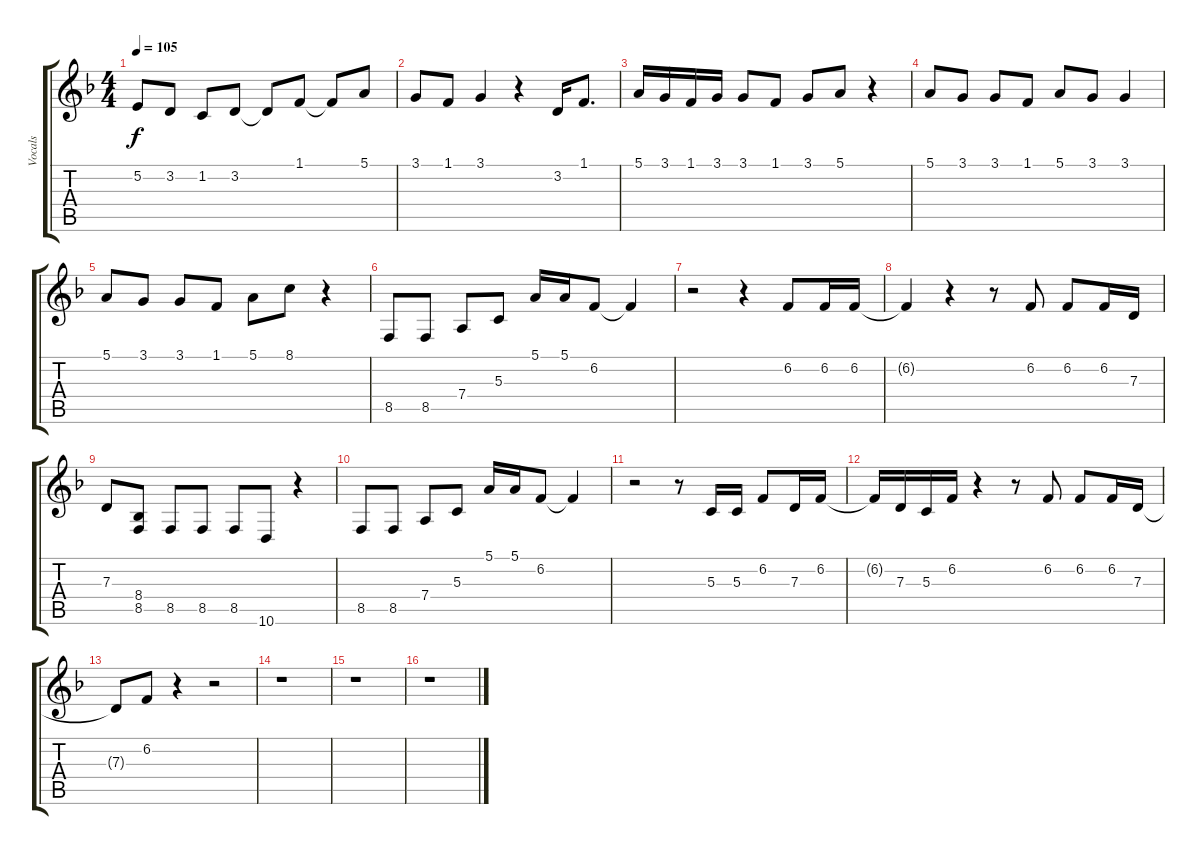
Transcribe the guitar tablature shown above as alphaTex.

\track ("Vocals" "Vocals") {instrument altosax}
\staff {score tabs}
\tuning (E4 B3 G3 D3 A2 E2) {hide}
\ts (4 4)
\tempo 105
\clef g2
\ks f
5.2.8{dy f} 3.2.8 1.2.8 3.2.8 3.2{t}.8 1.1.8 1.1{t}.8 5.1.8 |
3.1.8 1.1.8 3.1.4 r.4 3.2.16 1.1.8{d} |
5.1.16 3.1.16 1.1.16 3.1.16 3.1.8 1.1.8 3.1.8 5.1.8 r.4 |
5.1.8 3.1.8 3.1.8 1.1.8 5.1.8 3.1.8 3.1.4 |
5.1.8 3.1.8 3.1.8 1.1.8 5.1.8 8.1.8 r.4 |
8.5.8 8.5.8 7.4.8 5.3.8 5.1.16 5.1.16 6.2.8 6.2{t}.4 |
r.2 r.4 6.2.8 6.2.16 6.2.16 |
6.2{t}.4 r.4 r.8 6.2.8 6.2.8 6.2.16 7.3.16 |
7.3.8 (8.4 8.5).8 8.5.8 8.5.8 8.5.8 10.6.8 r.4 |
8.5.8 8.5.8 7.4.8 5.3.8 5.1.16 5.1.16 6.2.8 6.2{t}.4 |
r.2 r.8 5.3.16 5.3.16 6.2.8 7.3.16 6.2.16 |
6.2{t}.16 7.3.16 5.3.16 6.2.16 r.4 r.8 6.2.8 6.2.8 6.2.16 7.3.16 |
7.3{t}.8 6.2.8 r.4 r.2 |
r.1 |
r.1 |
r.1
